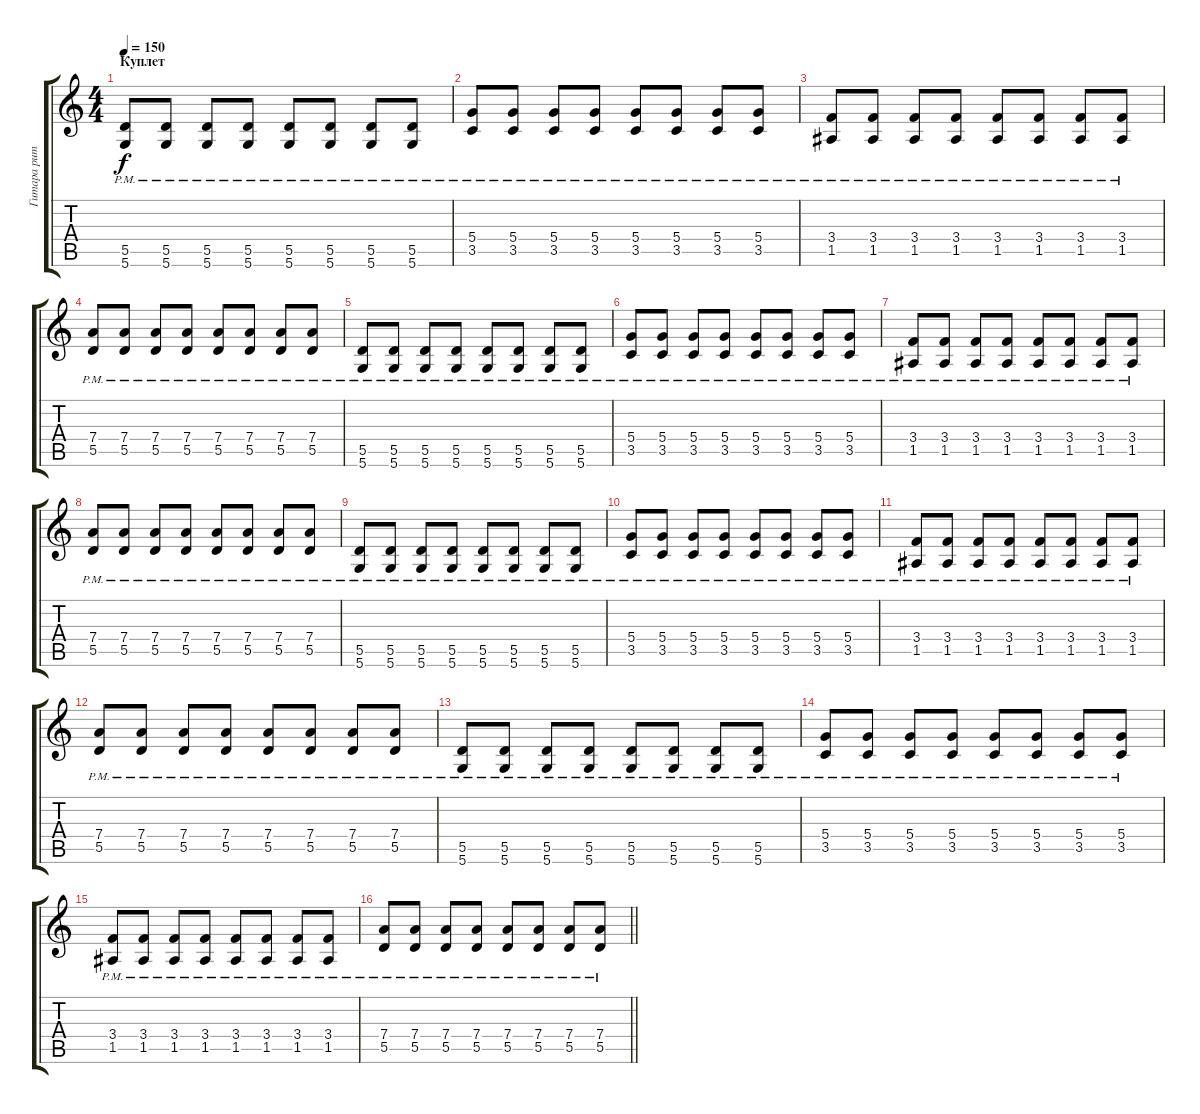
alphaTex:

\track ("Гитара ритм " "Гитара рит") {instrument distortionguitar}
\staff {score tabs}
\tuning (E4 B3 G3 D3 A2 D2) {hide}
\ts (4 4)
\section ("" "Куплет ")
\tempo 150
\clef g2
\ks c
(5.5{pm} 5.6{pm}).8{dy f} (5.5{pm} 5.6{pm}).8 (5.5{pm} 5.6{pm}).8 (5.5{pm} 5.6{pm}).8 (5.5{pm} 5.6{pm}).8 (5.5{pm} 5.6{pm}).8 (5.5{pm} 5.6{pm}).8 (5.5{pm} 5.6{pm}).8 |
(5.4{pm} 3.5{pm}).8 (5.4{pm} 3.5{pm}).8 (5.4{pm} 3.5{pm}).8 (5.4{pm} 3.5{pm}).8 (5.4{pm} 3.5{pm}).8 (5.4{pm} 3.5{pm}).8 (5.4{pm} 3.5{pm}).8 (5.4{pm} 3.5{pm}).8 |
(3.4{pm} 1.5{pm}).8 (3.4{pm} 1.5{pm}).8 (3.4{pm} 1.5{pm}).8 (3.4{pm} 1.5{pm}).8 (3.4{pm} 1.5{pm}).8 (3.4{pm} 1.5{pm}).8 (3.4{pm} 1.5{pm}).8 (3.4{pm} 1.5{pm}).8 |
(7.4{pm} 5.5{pm}).8 (7.4{pm} 5.5{pm}).8 (7.4{pm} 5.5{pm}).8 (7.4{pm} 5.5{pm}).8 (7.4{pm} 5.5{pm}).8 (7.4{pm} 5.5{pm}).8 (7.4{pm} 5.5{pm}).8 (7.4{pm} 5.5{pm}).8 |
(5.5{pm} 5.6{pm}).8 (5.5{pm} 5.6{pm}).8 (5.5{pm} 5.6{pm}).8 (5.5{pm} 5.6{pm}).8 (5.5{pm} 5.6{pm}).8 (5.5{pm} 5.6{pm}).8 (5.5{pm} 5.6{pm}).8 (5.5{pm} 5.6{pm}).8 |
(5.4{pm} 3.5{pm}).8 (5.4{pm} 3.5{pm}).8 (5.4{pm} 3.5{pm}).8 (5.4{pm} 3.5{pm}).8 (5.4{pm} 3.5{pm}).8 (5.4{pm} 3.5{pm}).8 (5.4{pm} 3.5{pm}).8 (5.4{pm} 3.5{pm}).8 |
(3.4{pm} 1.5{pm}).8 (3.4{pm} 1.5{pm}).8 (3.4{pm} 1.5{pm}).8 (3.4{pm} 1.5{pm}).8 (3.4{pm} 1.5{pm}).8 (3.4{pm} 1.5{pm}).8 (3.4{pm} 1.5{pm}).8 (3.4{pm} 1.5{pm}).8 |
(7.4{pm} 5.5{pm}).8 (7.4{pm} 5.5{pm}).8 (7.4{pm} 5.5{pm}).8 (7.4{pm} 5.5{pm}).8 (7.4{pm} 5.5{pm}).8 (7.4{pm} 5.5{pm}).8 (7.4{pm} 5.5{pm}).8 (7.4{pm} 5.5{pm}).8 |
(5.5{pm} 5.6{pm}).8 (5.5{pm} 5.6{pm}).8 (5.5{pm} 5.6{pm}).8 (5.5{pm} 5.6{pm}).8 (5.5{pm} 5.6{pm}).8 (5.5{pm} 5.6{pm}).8 (5.5{pm} 5.6{pm}).8 (5.5{pm} 5.6{pm}).8 |
(5.4{pm} 3.5{pm}).8 (5.4{pm} 3.5{pm}).8 (5.4{pm} 3.5{pm}).8 (5.4{pm} 3.5{pm}).8 (5.4{pm} 3.5{pm}).8 (5.4{pm} 3.5{pm}).8 (5.4{pm} 3.5{pm}).8 (5.4{pm} 3.5{pm}).8 |
(3.4{pm} 1.5{pm}).8 (3.4{pm} 1.5{pm}).8 (3.4{pm} 1.5{pm}).8 (3.4{pm} 1.5{pm}).8 (3.4{pm} 1.5{pm}).8 (3.4{pm} 1.5{pm}).8 (3.4{pm} 1.5{pm}).8 (3.4{pm} 1.5{pm}).8 |
(7.4{pm} 5.5{pm}).8 (7.4{pm} 5.5{pm}).8 (7.4{pm} 5.5{pm}).8 (7.4{pm} 5.5{pm}).8 (7.4{pm} 5.5{pm}).8 (7.4{pm} 5.5{pm}).8 (7.4{pm} 5.5{pm}).8 (7.4{pm} 5.5{pm}).8 |
(5.5{pm} 5.6{pm}).8 (5.5{pm} 5.6{pm}).8 (5.5{pm} 5.6{pm}).8 (5.5{pm} 5.6{pm}).8 (5.5{pm} 5.6{pm}).8 (5.5{pm} 5.6{pm}).8 (5.5{pm} 5.6{pm}).8 (5.5{pm} 5.6{pm}).8 |
(5.4{pm} 3.5{pm}).8 (5.4{pm} 3.5{pm}).8 (5.4{pm} 3.5{pm}).8 (5.4{pm} 3.5{pm}).8 (5.4{pm} 3.5{pm}).8 (5.4{pm} 3.5{pm}).8 (5.4{pm} 3.5{pm}).8 (5.4{pm} 3.5{pm}).8 |
(3.4{pm} 1.5{pm}).8 (3.4{pm} 1.5{pm}).8 (3.4{pm} 1.5{pm}).8 (3.4{pm} 1.5{pm}).8 (3.4{pm} 1.5{pm}).8 (3.4{pm} 1.5{pm}).8 (3.4{pm} 1.5{pm}).8 (3.4{pm} 1.5{pm}).8 |
\barLineRight lightlight
(7.4{pm} 5.5{pm}).8 (7.4{pm} 5.5{pm}).8 (7.4{pm} 5.5{pm}).8 (7.4{pm} 5.5{pm}).8 (7.4{pm} 5.5{pm}).8 (7.4{pm} 5.5{pm}).8 (7.4{pm} 5.5{pm}).8 (7.4{pm} 5.5{pm}).8
